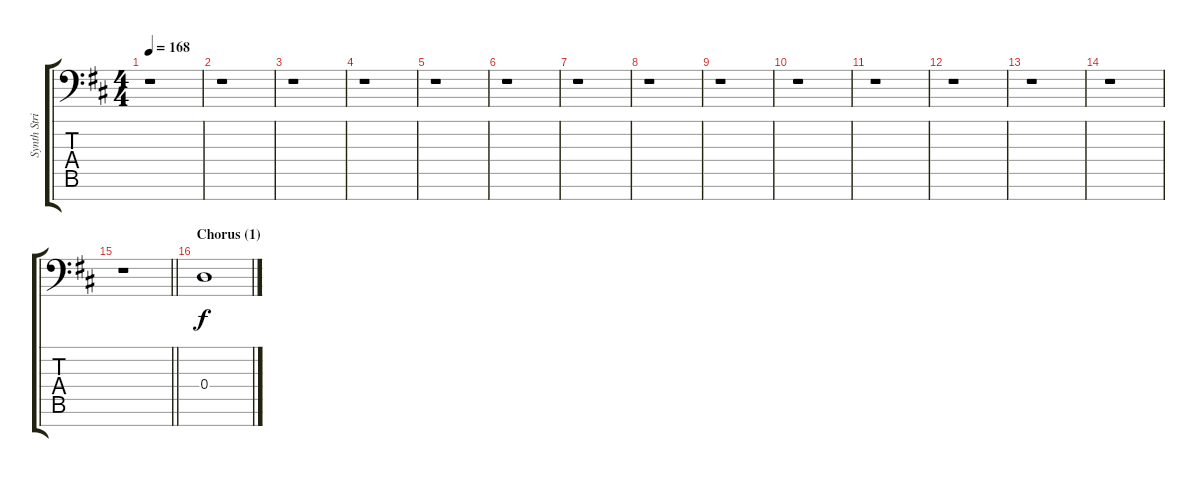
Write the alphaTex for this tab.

\track ("Synth Strings" "Synth Stri") {instrument synthstrings1}
\staff {score tabs}
\tuning (E4 B3 G3 D3 A2 E2 A1) {hide}
\ts (4 4)
\tempo 168
\clef f4
\ks d
r.1{dy f} |
r.1 |
r.1 |
r.1 |
r.1 |
r.1 |
r.1 |
r.1 |
r.1 |
r.1 |
r.1 |
r.1 |
r.1 |
r.1 |
\barLineRight lightlight
r.1 |
\section ("" "Chorus (1)")
0.4.1
